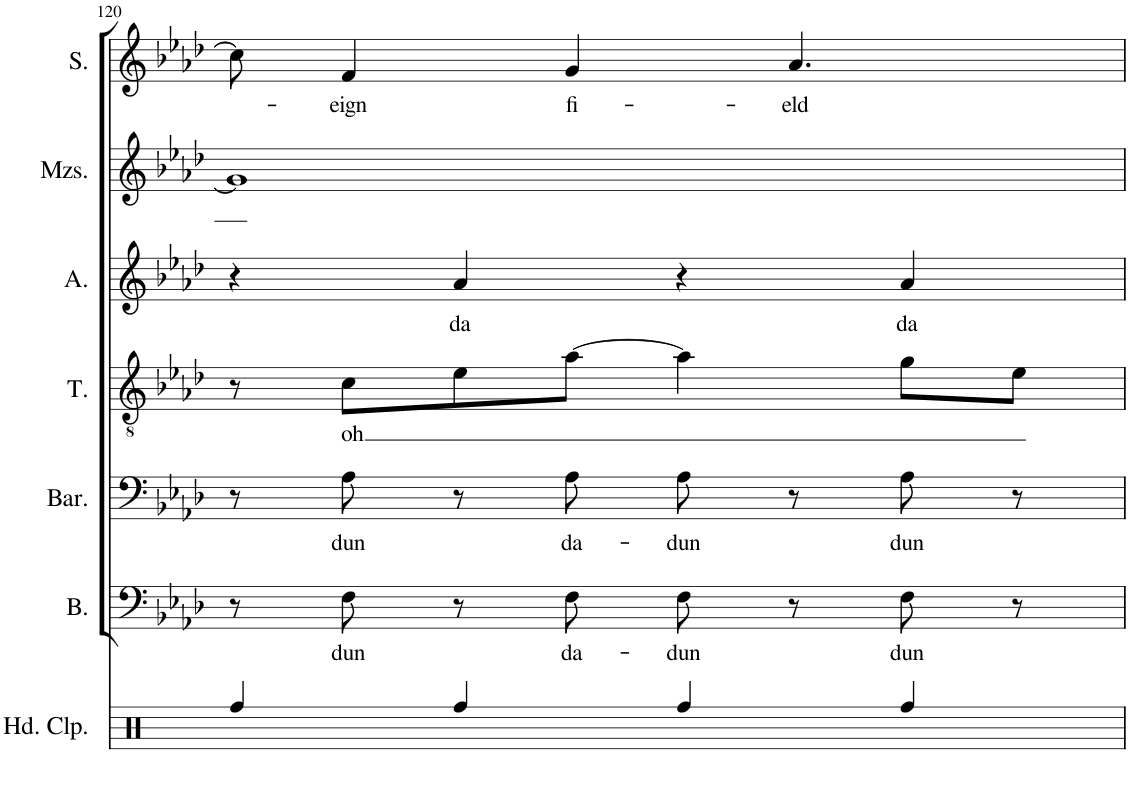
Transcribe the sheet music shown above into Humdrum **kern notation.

**kern	**text	**kern	**text	**kern	**text	**kern	**text	**kern	**kern	**text
*part6	*part6	*part5	*part5	*part4	*part4	*part3	*part3	*part2	*part1	*part1
*staff6	*staff6	*staff5	*staff5	*staff4	*staff4	*staff3	*staff3	*staff2	*staff1	*staff1
*I"Bass	*	*I"Baritone	*	*I"Tenor	*	*I"Alto	*	*I"Mezzo-soprano	*I"Soprano	*
*I'B.	*	*I'Bar.	*	*I'T.	*	*I'A.	*	*I'Mzs.	*I'S.	*
!!LO:PB:g=z
*clefF4	*	*clefF4	*	*clefGv2	*	*clefG2	*	*clefG2	*clefG2	*
*k[b-e-a-d-]	*	*k[b-e-a-d-]	*	*k[b-e-a-d-]	*	*k[b-e-a-d-]	*	*k[b-e-a-d-]	*k[b-e-a-d-]	*
*M4/4	*	*M4/4	*	*M4/4	*	*M4/4	*	*M4/4	*M4/4	*
=120	=120	=120	=120	=120	=120	=120	=120	=120	=120	=120
8r	.	8r	.	8r	.	4r	.	1g]	8cc\]	.
!	!LO:LY:b	!	!LO:LY:b	!	!LO:LY:b	!	!	!	!	!LO:LY:b
8F\	dun	8A-\	dun	8c\L	oh	.	.	.	4f/	-eign
!	!	!	!	!	!	!	!LO:LY:b	!	!	!
8r	.	8r	.	8e-\	.	4a-/	da	.	.	.
!	!LO:LY:b	!	!LO:LY:b	!	!	!	!	!	!	!LO:LY:b
8F\	da-	8A-\	da-	[8a-\J	.	.	.	.	4g/	fi-
!	!LO:LY:b	!	!LO:LY:b	!	!	!	!	!	!	!
8F\	-dun	8A-\	-dun	4a-\]	.	4r	.	.	.	.
!	!	!	!	!	!	!	!	!	!	!LO:LY:b
8r	.	8r	.	.	.	.	.	.	4.a-/	-eld
!	!LO:LY:b	!	!LO:LY:b	!	!	!	!LO:LY:b	!	!	!
8F\	dun	8A-\	dun	8g\L	.	4a-/	da	.	.	.
8r	.	8r	.	8e-\J	.	.	.	.	.	.
=	=	=	=	=	=	=	=	=	=	=
*-	*-	*-	*-	*-	*-	*-	*-	*-	*-	*-
